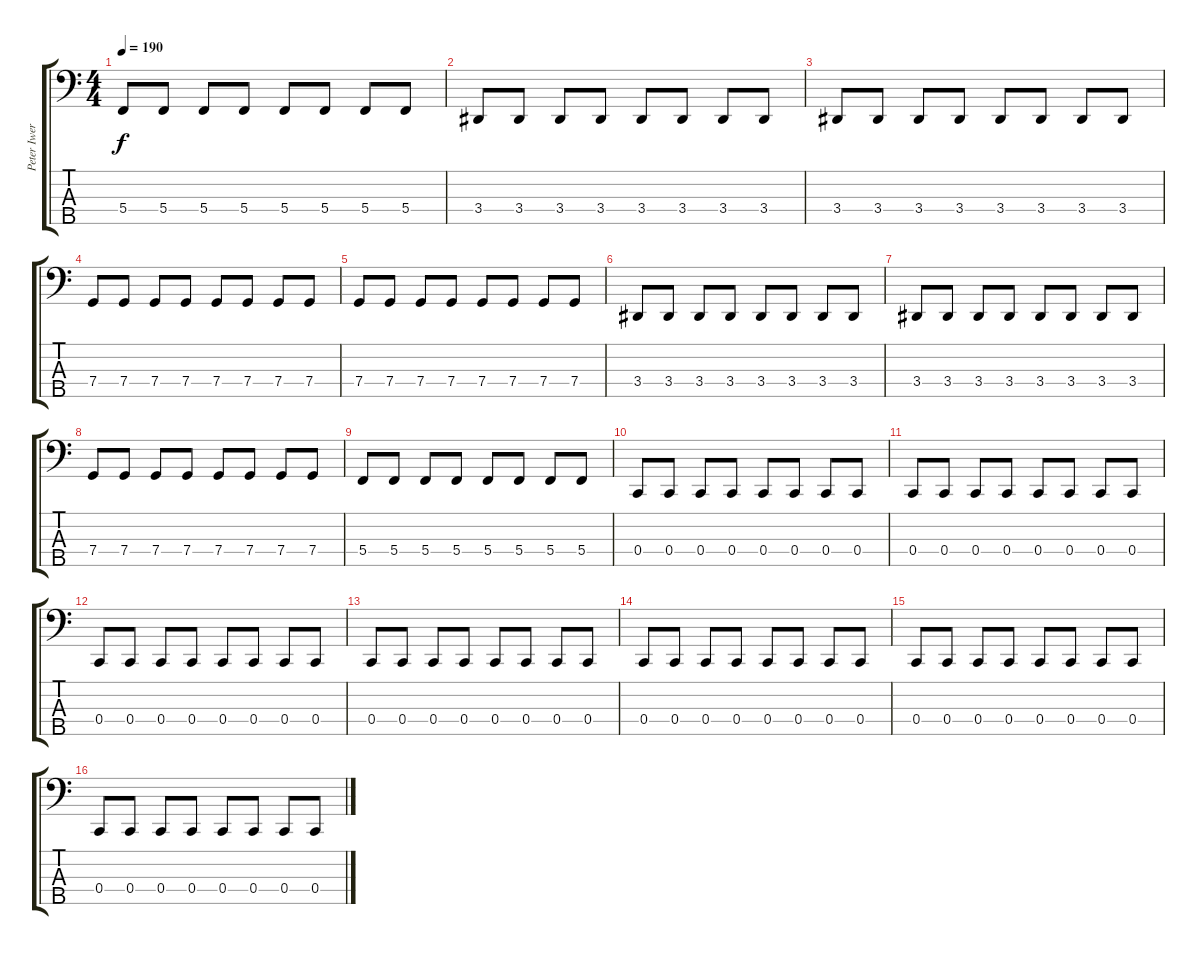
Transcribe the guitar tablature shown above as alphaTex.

\track ("Peter Iwers" "Peter Iwer") {instrument electricbassfinger}
\staff {score tabs}
\tuning (E2 Bb1 F1 C1 G0) {hide}
\ts (4 4)
\tempo 190
\clef f4
\ks c
5.4.8{dy f} 5.4.8 5.4.8 5.4.8 5.4.8 5.4.8 5.4.8 5.4.8 |
3.4.8 3.4.8 3.4.8 3.4.8 3.4.8 3.4.8 3.4.8 3.4.8 |
3.4.8 3.4.8 3.4.8 3.4.8 3.4.8 3.4.8 3.4.8 3.4.8 |
7.4.8 7.4.8 7.4.8 7.4.8 7.4.8 7.4.8 7.4.8 7.4.8 |
7.4.8 7.4.8 7.4.8 7.4.8 7.4.8 7.4.8 7.4.8 7.4.8 |
3.4.8 3.4.8 3.4.8 3.4.8 3.4.8 3.4.8 3.4.8 3.4.8 |
3.4.8 3.4.8 3.4.8 3.4.8 3.4.8 3.4.8 3.4.8 3.4.8 |
7.4.8 7.4.8 7.4.8 7.4.8 7.4.8 7.4.8 7.4.8 7.4.8 |
5.4.8 5.4.8 5.4.8 5.4.8 5.4.8 5.4.8 5.4.8 5.4.8 |
0.4.8 0.4.8 0.4.8 0.4.8 0.4.8 0.4.8 0.4.8 0.4.8 |
0.4.8 0.4.8 0.4.8 0.4.8 0.4.8 0.4.8 0.4.8 0.4.8 |
0.4.8 0.4.8 0.4.8 0.4.8 0.4.8 0.4.8 0.4.8 0.4.8 |
0.4.8 0.4.8 0.4.8 0.4.8 0.4.8 0.4.8 0.4.8 0.4.8 |
0.4.8 0.4.8 0.4.8 0.4.8 0.4.8 0.4.8 0.4.8 0.4.8 |
0.4.8 0.4.8 0.4.8 0.4.8 0.4.8 0.4.8 0.4.8 0.4.8 |
0.4.8 0.4.8 0.4.8 0.4.8 0.4.8 0.4.8 0.4.8 0.4.8
